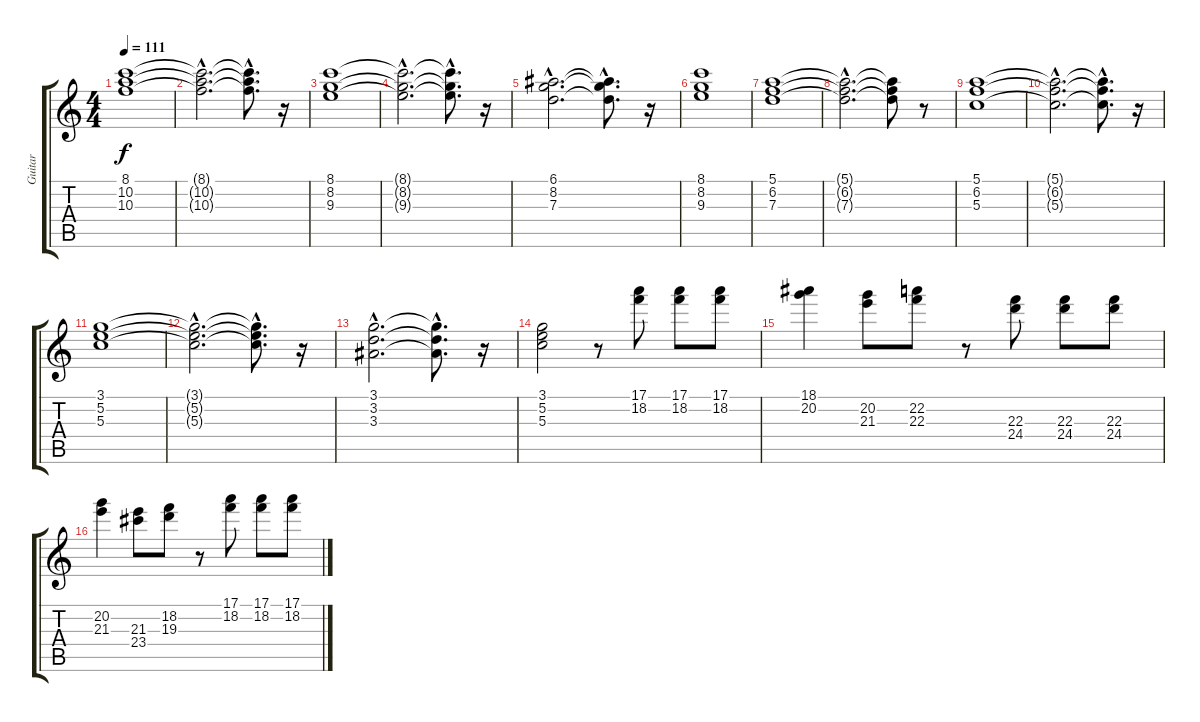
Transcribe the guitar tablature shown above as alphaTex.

\track ("Guitar" "Guitar") {instrument acousticguitarsteel}
\staff {score tabs}
\tuning (E4 B3 G3 D3 A2 E2) {hide}
\ts (4 4)
\tempo 111
\clef g2
\ks c
(8.1 10.2 10.3).1{dy f} |
(8.1{hac t} 10.2{hac t} 10.3{hac t}).2{d} (8.1{hac t} 10.2{hac t} 10.3{hac t}).8{d} r.16 |
(8.1 8.2 9.3).1 |
(8.1{hac t} 8.2{hac t} 9.3{hac t}).2{d} (8.1{hac t} 8.2{hac t} 9.3{hac t}).8{d} r.16 |
(6.1{hac} 8.2{hac} 7.3{hac}).2{d} (6.1{hac t} 8.2{hac t} 7.3{hac t}).8{d} r.16 |
(8.1 8.2 9.3).1 |
(5.1 6.2 7.3).1 |
(5.1{hac t} 6.2{hac t} 7.3{hac t}).2{d} (5.1{t} 6.2{t} 7.3{t}).8 r.8 |
(5.1 6.2 5.3).1 |
(5.1{hac t} 6.2{hac t} 5.3{hac t}).2{d} (5.1{hac t} 6.2{hac t} 5.3{hac t}).8{d} r.16 |
(3.1 5.2 5.3).1 |
(3.1{hac t} 5.2{hac t} 5.3{hac t}).2{d} (3.1{hac t} 5.2{hac t} 5.3{hac t}).8{d} r.16 |
(3.1{hac} 3.2{hac} 3.3{hac}).2{d} (3.1{hac t} 3.2{hac t} 3.3{hac t}).8{d} r.16 |
(3.1 5.2 5.3).2 r.8 (17.1 18.2).8 (17.1 18.2).8 (17.1 18.2).8 |
(18.1 20.2).4 (20.2 21.3).8 (22.2 22.3).8 r.8 (22.3 24.4).8 (22.3 24.4).8 (22.3 24.4).8 |
(20.2 21.3).4 (21.3 23.4).8 (18.2 19.3).8 r.8 (17.1 18.2).8 (17.1 18.2).8 (17.1 18.2).8
